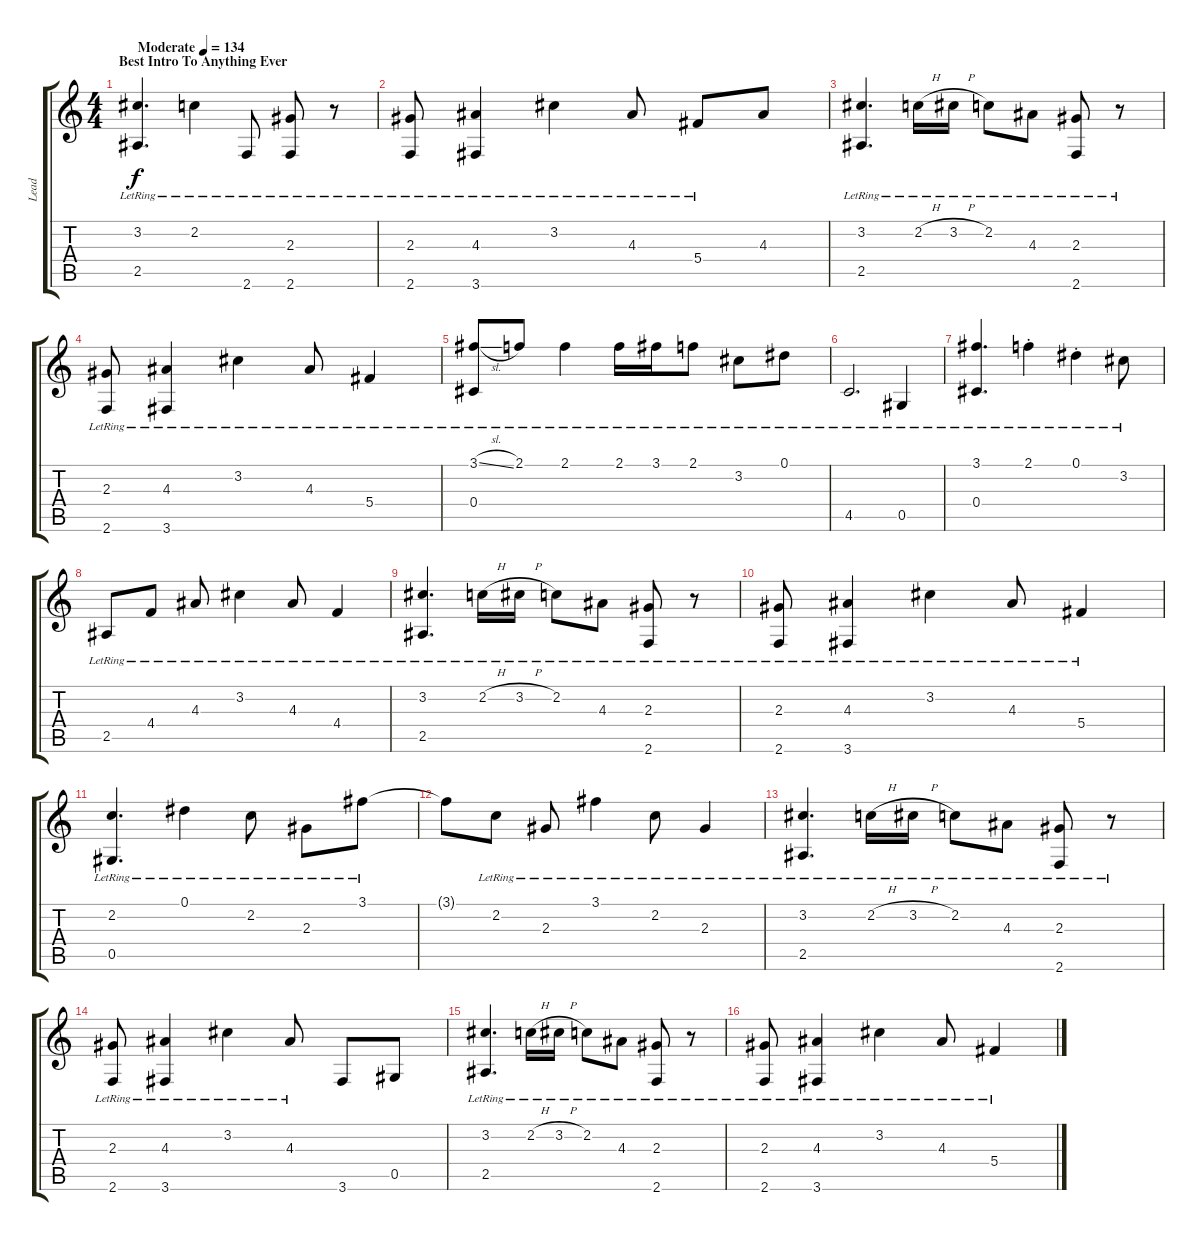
\track ("Lead" "Lead") {instrument electricguitarjazz}
\staff {score tabs}
\tuning (Eb4 Bb3 Gb3 Db3 Ab2 Eb2) {hide}
\ts (4 4)
\section ("" "Best Intro To Anything Ever")
\tempo (134 "Moderate")
\clef g2
\ks c
(3.2{lr} 2.5{lr}).4{d dy f instrument electricguitarjazz} 2.2{lr}.4 2.6{lr}.8 (2.3{lr} 2.6{lr}).8 r.8 |
(2.3{lr} 2.6{lr}).8 (4.3{lr} 3.6{lr}).4 3.2{lr}.4 4.3{lr}.8 5.4{lr}.8 4.3.8 |
(3.2{lr} 2.5{lr}).4{d} 2.2{h lr}.16 3.2{h lr}.16 2.2{lr}.8 4.3{lr}.8 (2.3{lr} 2.6{lr}).8 r.8 |
(2.3{lr} 2.6{lr}).8 (4.3{lr} 3.6{lr}).4 3.2{lr}.4 4.3{lr}.8 5.4{lr}.4 |
(3.1{sl lr} 0.4{lr}).8 2.1{lr}.8 2.1{lr}.4 2.1{lr}.16 3.1{lr}.16 2.1{lr}.8 3.2{lr}.8 0.1{lr}.8 |
4.5{lr}.2{d} 0.5{lr}.4 |
(3.1{lr} 0.4{lr}).4{d} 2.1{st lr}.4 0.1{st lr}.4 3.2{lr}.8 |
2.5{lr}.8 4.4{lr}.8 4.3{lr}.8 3.2{lr}.4 4.3{lr}.8 4.4{lr}.4 |
(3.2{lr} 2.5{lr}).4{d} 2.2{h lr}.16 3.2{h lr}.16 2.2{lr}.8 4.3{lr}.8 (2.3{lr} 2.6{lr}).8 r.8 |
(2.3{lr} 2.6{lr}).8 (4.3{lr} 3.6{lr}).4 3.2{lr}.4 4.3{lr}.8 5.4{lr}.4 |
(2.2{lr} 0.5{lr}).4{d} 0.1{lr}.4 2.2{lr}.8 2.3{lr}.8 3.1{lr}.8 |
3.1{t}.8 2.2{lr}.8 2.3{lr}.8 3.1{lr}.4 2.2{lr}.8 2.3{lr}.4 |
(3.2{lr} 2.5{lr}).4{d} 2.2{h lr}.16 3.2{h lr}.16 2.2{lr}.8 4.3{lr}.8 (2.3{lr} 2.6{lr}).8 r.8 |
(2.3{lr} 2.6{lr}).8 (4.3{lr} 3.6{lr}).4 3.2{lr}.4 4.3{lr}.8 3.6.8 0.5.8 |
(3.2{lr} 2.5{lr}).4{d} 2.2{h lr}.16 3.2{h lr}.16 2.2{lr}.8 4.3{lr}.8 (2.3{lr} 2.6{lr}).8 r.8 |
(2.3{lr} 2.6{lr}).8 (4.3{lr} 3.6{lr}).4 3.2{lr}.4 4.3{lr}.8 5.4{lr}.4
